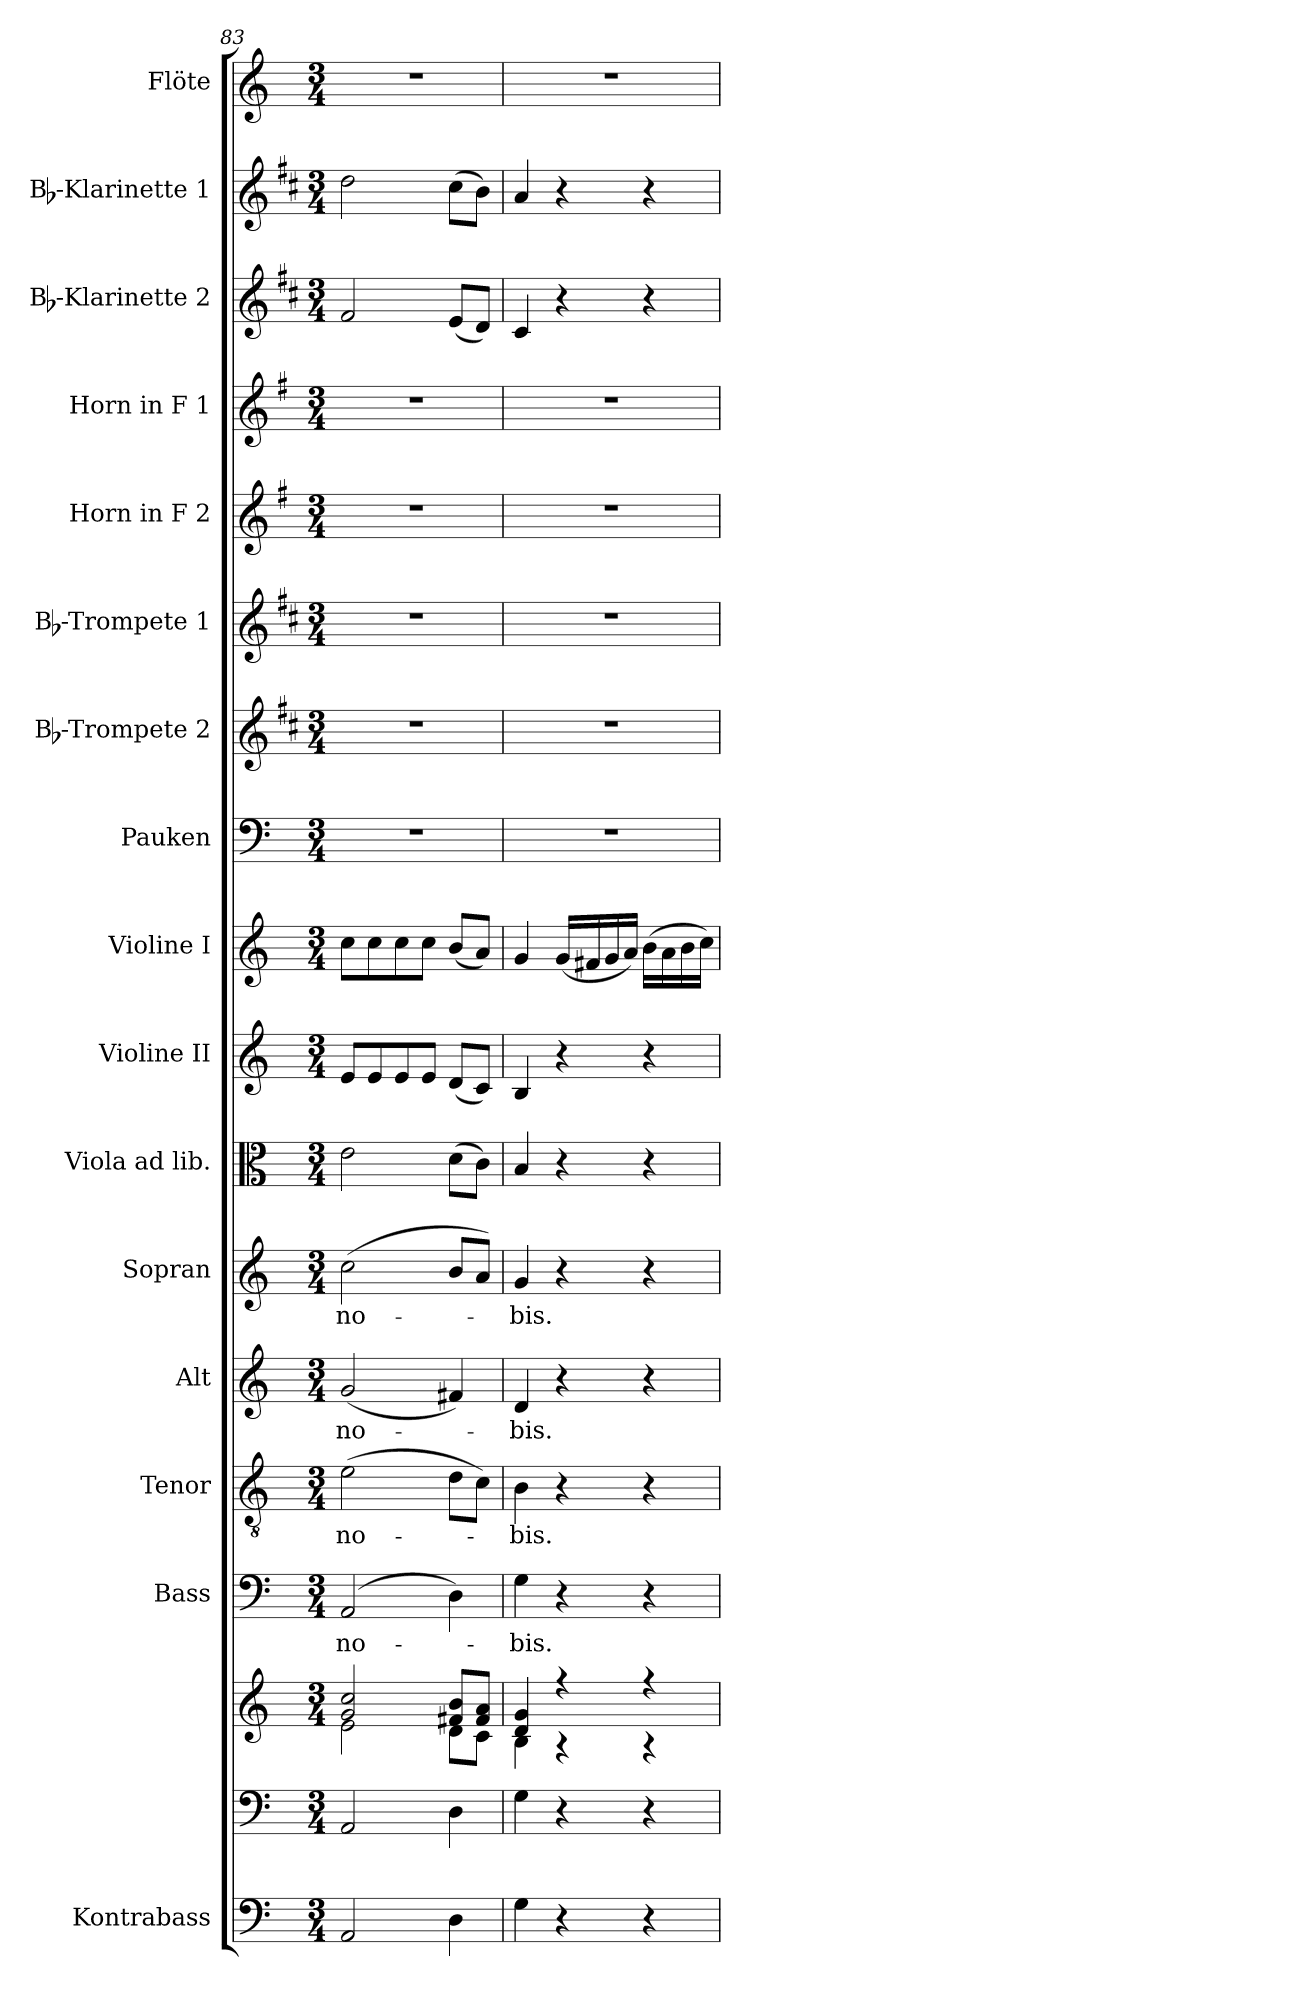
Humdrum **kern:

**kern	**kern	**kern	**kern	**text	**kern	**text	**kern	**text	**kern	**text	**kern	**kern	**kern	**kern	**kern	**kern	**kern	**kern	**kern	**kern	**kern
*part17	*part16	*part16	*part15	*part15	*part14	*part14	*part13	*part13	*part12	*part12	*part11	*part10	*part9	*part8	*part7	*part6	*part5	*part4	*part3	*part2	*part1
*staff18	*staff17	*staff16	*staff15	*staff15	*staff14	*staff14	*staff13	*staff13	*staff12	*staff12	*staff11	*staff10	*staff9	*staff8	*staff7	*staff6	*staff5	*staff4	*staff3	*staff2	*staff1
*I"Kontrabass	*	*	*I"Bass	*	*I"Tenor	*	*I"Alt	*	*I"Sopran	*	*I"Viola ad lib.	*I"Violine II	*I"Violine I	*I"Pauken	*I"Bb-Trompete 2	*I"Bb-Trompete 1	*I"Horn in F 2	*I"Horn in F 1	*I"Bb-Klarinette 2	*I"Bb-Klarinette 1	*I"Flöte
*I'Kb.	*	*	*I'B.	*	*I'T.	*	*I'A.	*	*I'S.	*	*I'Vla.	*I'Vl. II	*I'Vl. I	*I'Pk.	*I'Bb Trp. 2	*I'Bb Trp. 1	*	*	*I'Bb Kl. 2	*I'Bb Kl. 1	*I'Fl.
!!LO:PB:g=z
*clefF4	*clefF4	*clefG2	*clefF4	*	*clefGv2	*	*clefG2	*	*clefG2	*	*clefC3	*clefG2	*clefG2	*clefF4	*clefG2	*clefG2	*clefG2	*clefG2	*clefG2	*clefG2	*clefG2
*ITrd7c12	*	*	*	*	*	*	*	*	*	*	*	*	*	*	*ITrd1c2	*ITrd1c2	*ITrd4c7	*ITrd4c7	*ITrd1c2	*ITrd1c2	*
*k[]	*k[]	*k[]	*k[]	*	*k[]	*	*k[]	*	*k[]	*	*k[]	*k[]	*k[]	*k[]	*k[]	*k[]	*k[]	*k[]	*k[]	*k[]	*k[]
*C:	*C:	*C:	*C:	*	*C:	*	*C:	*	*C:	*	*C:	*C:	*C:	*C:	*C:	*C:	*C:	*C:	*C:	*C:	*C:
*M3/4	*M3/4	*M3/4	*M3/4	*	*M3/4	*	*M3/4	*	*M3/4	*	*M3/4	*M3/4	*M3/4	*M3/4	*M3/4	*M3/4	*M3/4	*M3/4	*M3/4	*M3/4	*M3/4
=83	=83	=83	=83	=83	=83	=83	=83	=83	=83	=83	=83	=83	=83	=83	=83	=83	=83	=83	=83	=83	=83
*	*	*^	*	*	*	*	*	*	*	*	*	*	*	*	*	*	*	*	*	*	*
!	!	!	!	!	!LO:LY:b	!	!LO:LY:b	!	!LO:LY:b	!	!LO:LY:b	!	!	!	!	!	!	!	!	!	!	!
2AAA/	2AA/	2g/ 2cc/	2e\	(2AA/	no-	(>2e\	no-	(<2g/	no-	(>2cc\	no-	2e\	8e/L	8cc\L	2.r	2.r	2.r	2.r	2.r	2e/	2cc\	2.r
.	.	.	.	.	.	.	.	.	.	.	.	.	8e/	8cc\	.	.	.	.	.	.	.	.
.	.	.	.	.	.	.	.	.	.	.	.	.	8e/	8cc\	.	.	.	.	.	.	.	.
.	.	.	.	.	.	.	.	.	.	.	.	.	8e/J	8cc\J	.	.	.	.	.	.	.	.
4DD\	4D\	8f#X/ 8b/L	8d\L	4D\)	.	8d\L	.	4f#X/)	.	8b/L	.	(>8d\L	(<8d/L	(<8b/L	.	.	.	.	.	(<8d/L	(>8b\L	.
.	.	8f#/ 8a/J	8c\J	.	.	8c\J)	.	.	.	8a/J)	.	8c\J)	8c/J)	8a/J)	.	.	.	.	.	8c/J)	8a\J)	.
=84	=84	=84	=84	=84	=84	=84	=84	=84	=84	=84	=84	=84	=84	=84	=84	=84	=84	=84	=84	=84	=84	=84
!	!	!	!	!	!LO:LY:b	!	!LO:LY:b	!	!LO:LY:b	!	!LO:LY:b	!	!	!	!	!	!	!	!	!	!	!
4GG\	4G\	4d/ 4g/	4B\	4G\	-bis.	4B\	-bis.	4d/	-bis.	4g/	-bis.	4B/	4B/	4g/	2.r	2.r	2.r	2.r	2.r	4B/	4g/	2.r
4r	4r	4r	4r	4r	.	4r	.	4r	.	4r	.	4r	4r	(<16g/LL	.	.	.	.	.	4r	4r	.
.	.	.	.	.	.	.	.	.	.	.	.	.	.	16f#X/	.	.	.	.	.	.	.	.
.	.	.	.	.	.	.	.	.	.	.	.	.	.	16g/	.	.	.	.	.	.	.	.
.	.	.	.	.	.	.	.	.	.	.	.	.	.	16a/JJ)	.	.	.	.	.	.	.	.
4r	4r	4r	4r	4r	.	4r	.	4r	.	4r	.	4r	4r	(>16b\LL	.	.	.	.	.	4r	4r	.
.	.	.	.	.	.	.	.	.	.	.	.	.	.	16a\	.	.	.	.	.	.	.	.
.	.	.	.	.	.	.	.	.	.	.	.	.	.	16b\	.	.	.	.	.	.	.	.
.	.	.	.	.	.	.	.	.	.	.	.	.	.	16cc\JJ)	.	.	.	.	.	.	.	.
*	*	*v	*v	*	*	*	*	*	*	*	*	*	*	*	*	*	*	*	*	*	*	*
=	=	=	=	=	=	=	=	=	=	=	=	=	=	=	=	=	=	=	=	=	=
*-	*-	*-	*-	*-	*-	*-	*-	*-	*-	*-	*-	*-	*-	*-	*-	*-	*-	*-	*-	*-	*-
